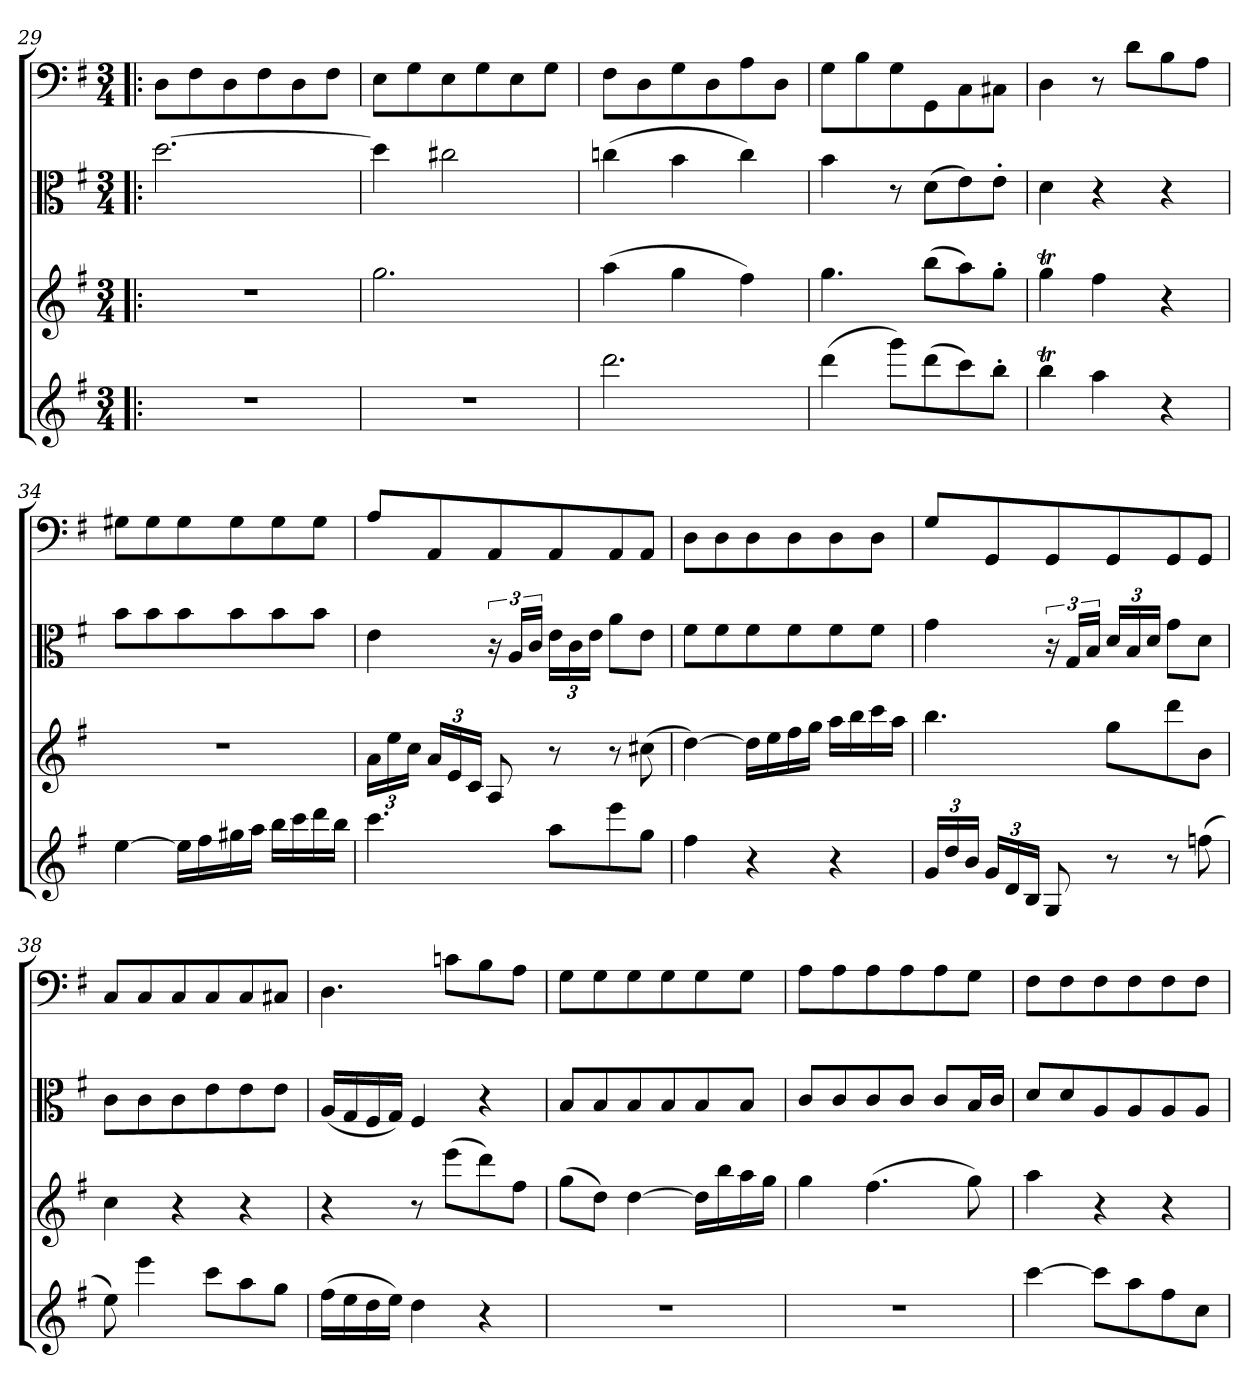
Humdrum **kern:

**kern	**kern	**kern	**kern
*part4	*part3	*part2	*part1
*staff4	*staff3	*staff2	*staff1
*clefG2	*clefG2	*clefC3	*clefF4
*k[f#]	*k[f#]	*k[f#]	*k[f#]
*G:	*G:	*G:	*G:
*M3/4	*M3/4	*M3/4	*M3/4
=29!|:	=29!|:	=29!|:	=29!|:
2.r	2.r	[2.dd\	8D\L
.	.	.	8F#\
.	.	.	8D\
.	.	.	8F#\
.	.	.	8D\
.	.	.	8F#\J
=30	=30	=30	=30
2.r	2.gg\	4dd\]	8E\L
.	.	.	8G\
.	.	2cc#X\	8E\
.	.	.	8G\
.	.	.	8E\
.	.	.	8G\J
=31	=31	=31	=31
2.ddd\	(4aa\	(4ccn\	8F#\L
.	.	.	8D\
.	4gg\	4b\	8G\
.	.	.	8D\
.	4ff#\)	4cc\)	8A\
.	.	.	8D\J
=32	=32	=32	=32
(4ddd\	4.gg\	4b\	8G\L
.	.	.	8B\
8ggg\L)	.	8r	8G\
(8ddd\	(8bb\L	(8d\L	8GG\
8ccc\)	8aa\)	8e\)	8C\
8bb'\J	8gg'\J	8e'\J	8C#X\J
=33	=33	=33	=33
4bbt\	4ggT\	4d\	4D\
4aa\	4ff#\	4r	8r
.	.	.	8d\L
4r	4r	4r	8B\
.	.	.	8A\J
=34	=34	=34	=34
[4ee\	2.r	8b\L	8G#X\L
.	.	8b\	8G#\
16ee\LL]	.	8b\	8G#\
16ff#\	.	.	.
16gg#X\	.	8b\	8G#\
16aa\JJ	.	.	.
16bb\LL	.	8b\	8G#\
16ccc\	.	.	.
16ddd\	.	8b\J	8G#\J
16bb\JJ	.	.	.
=35	=35	=35	=35
4.ccc\	24a\LL	4e\	8A/L
.	24ee\	.	.
.	24cc\JJ	.	.
.	24a/LL	.	8AA/
.	24e/	.	.
.	24c/JJ	.	.
.	8A/	24r	8AA/
.	.	24A/LL	.
.	.	24c/JJ	.
8aa\L	8r	24e\LL	8AA/
.	.	24c\	.
.	.	24e\JJ	.
8eee\	8r	8a\L	8AA/
8gg\J	(8cc#X\	8e\J	8AA/J
=36	=36	=36	=36
4ff#\	[4dd\)	8f#\L	8D\L
.	.	8f#\	8D\
4r	16dd\LL]	8f#\	8D\
.	16ee\	.	.
.	16ff#\	8f#\	8D\
.	16gg\JJ	.	.
4r	16aa\LL	8f#\	8D\
.	16bb\	.	.
.	16ccc\	8f#\J	8D\J
.	16aa\JJ	.	.
=37	=37	=37	=37
24g/LL	4.bb\	4g\	8G/L
24dd/	.	.	.
24b/JJ	.	.	.
24g/LL	.	.	8GG/
24d/	.	.	.
24B/JJ	.	.	.
8G/	.	24r	8GG/
.	.	24G/LL	.
.	.	24B/JJ	.
8r	8gg\L	24d/LL	8GG/
.	.	24B/	.
.	.	24d/JJ	.
8r	8ddd\	8g\L	8GG/
(8ffn\	8b\J	8d\J	8GG/J
=38	=38	=38	=38
8ee\)	4cc\	8c\L	8C/L
4eee\	.	8c\	8C/
.	4r	8c\	8C/
8ccc\L	.	8e\	8C/
8aa\	4r	8e\	8C/
8gg\J	.	8e\J	8C#X/J
=39	=39	=39	=39
(16ff#\LL	4r	(16A/LL	4.D\
16ee\	.	16G/	.
16dd\	.	16F#/	.
16ee\JJ)	.	16G/JJ)	.
4dd\	8r	4F#/	.
.	(8eee\L	.	8cn\L
4r	8ddd\)	4r	8B\
.	8ff#\J	.	8A\J
=40	=40	=40	=40
2.r	(8gg\L	8B/L	8G\L
.	8dd\J)	8B/	8G\
.	[4dd\	8B/	8G\
.	.	8B/	8G\
.	16dd\LL]	8B/	8G\
.	16bb\	.	.
.	16aa\	8B/J	8G\J
.	16gg\JJ	.	.
=41	=41	=41	=41
2.r	4gg\	8c/L	8A\L
.	.	8c/	8A\
.	(4.ff#\	8c/	8A\
.	.	8c/J	8A\
.	.	8c/L	8A\
.	8gg\)	16B/L	8G\J
.	.	16c/JJ	.
=42	=42	=42	=42
[4ccc\	4aa\	8d/L	8F#\L
.	.	8d/	8F#\
8ccc\L]	4r	8A/	8F#\
8aa\	.	8A/	8F#\
8ff#\	4r	8A/	8F#\
8cc\J	.	8A/J	8F#\J
=	=	=	=
*-	*-	*-	*-
